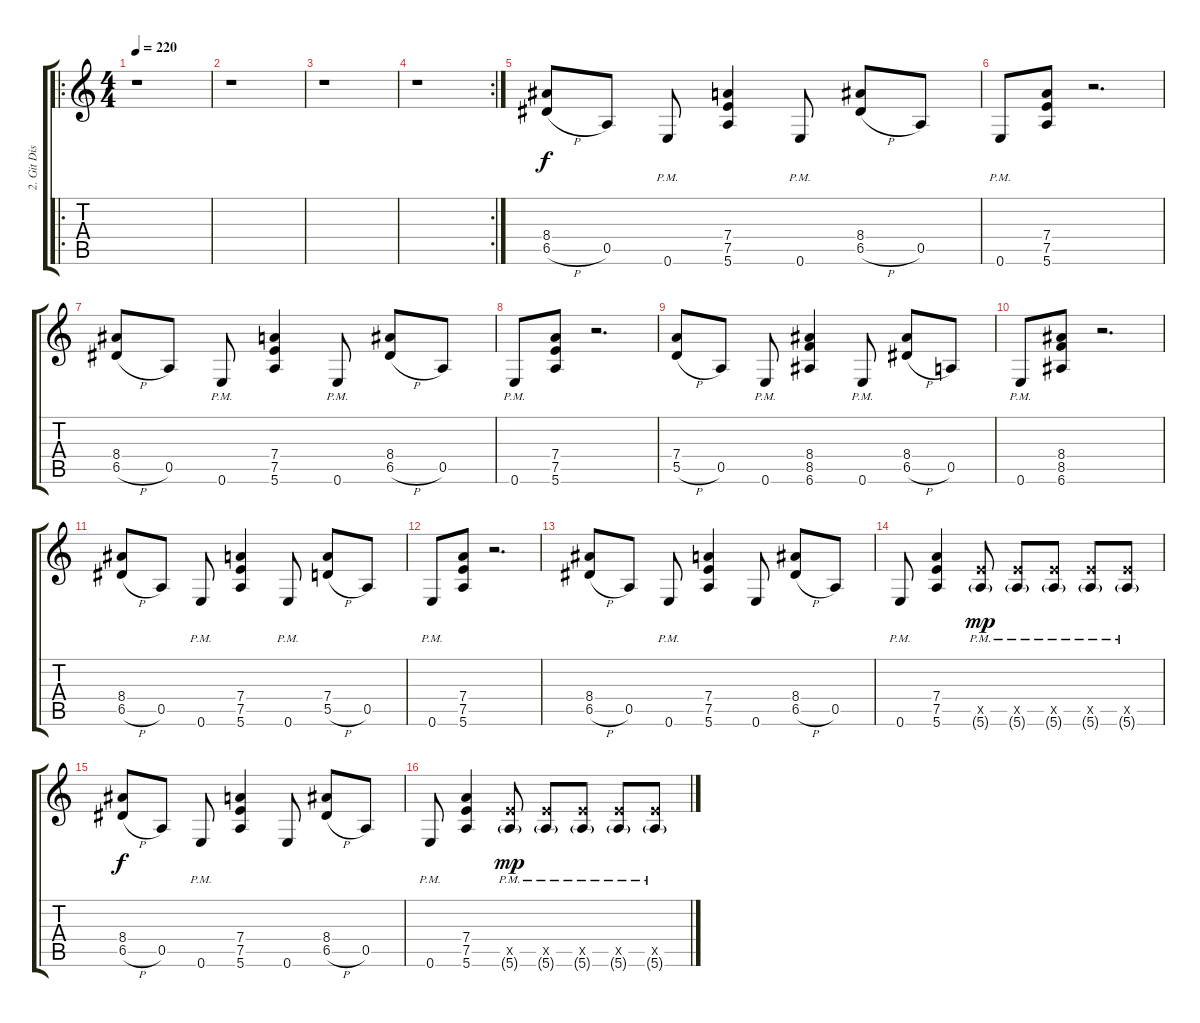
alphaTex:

\track ("2. Git Dist" "2. Git Dis") {instrument distortionguitar}
\staff {score tabs}
\tuning (E4 B3 G3 D3 A2 E2) {hide}
\ro
\ts (4 4)
\tempo 220
\clef g2
\ks c
r.1{dy f instrument distortionguitar} |
r.1 |
r.1 |
\rc 2
r.1 |
(8.4 6.5{h}).8 0.5.8 0.6{pm}.8 (7.4 7.5 5.6).4 0.6{pm}.8 (8.4 6.5{h}).8 0.5.8 |
0.6{pm}.8 (7.4 7.5 5.6).8 r.2{d} |
(8.4 6.5{h}).8 0.5.8 0.6{pm}.8 (7.4 7.5 5.6).4 0.6{pm}.8 (8.4 6.5{h}).8 0.5.8 |
0.6{pm}.8 (7.4 7.5 5.6).8 r.2{d} |
(7.4 5.5{h}).8 0.5.8 0.6{pm}.8 (8.4 8.5 6.6).4 0.6{pm}.8 (8.4 6.5{h}).8 0.5.8 |
0.6{pm}.8 (8.4 8.5 6.6).8 r.2{d} |
(8.4 6.5{h}).8 0.5.8 0.6{pm}.8 (7.4 7.5 5.6).4 0.6{pm}.8 (7.4 5.5{h}).8 0.5.8 |
0.6{pm}.8 (7.4 7.5 5.6).8 r.2{d} |
(8.4 6.5{h}).8 0.5.8 0.6{pm}.8 (7.4 7.5 5.6).4 0.6.8 (8.4 6.5{h}).8 0.5.8 |
0.6{pm}.8 (7.4 7.5 5.6).4 (7.5{pm x} 5.6{g pm}).8{dy mp} (7.5{pm x} 5.6{g pm}).8 (7.5{pm x} 5.6{g pm}).8 (7.5{pm x} 5.6{g pm}).8 (7.5{pm x} 5.6{g pm}).8 |
(8.4 6.5{h}).8{dy f} 0.5.8 0.6{pm}.8 (7.4 7.5 5.6).4 0.6.8 (8.4 6.5{h}).8 0.5.8 |
0.6{pm}.8 (7.4 7.5 5.6).4 (7.5{pm x} 5.6{g pm}).8{dy mp} (7.5{pm x} 5.6{g pm}).8 (7.5{pm x} 5.6{g pm}).8 (7.5{pm x} 5.6{g pm}).8 (7.5{pm x} 5.6{g pm}).8
